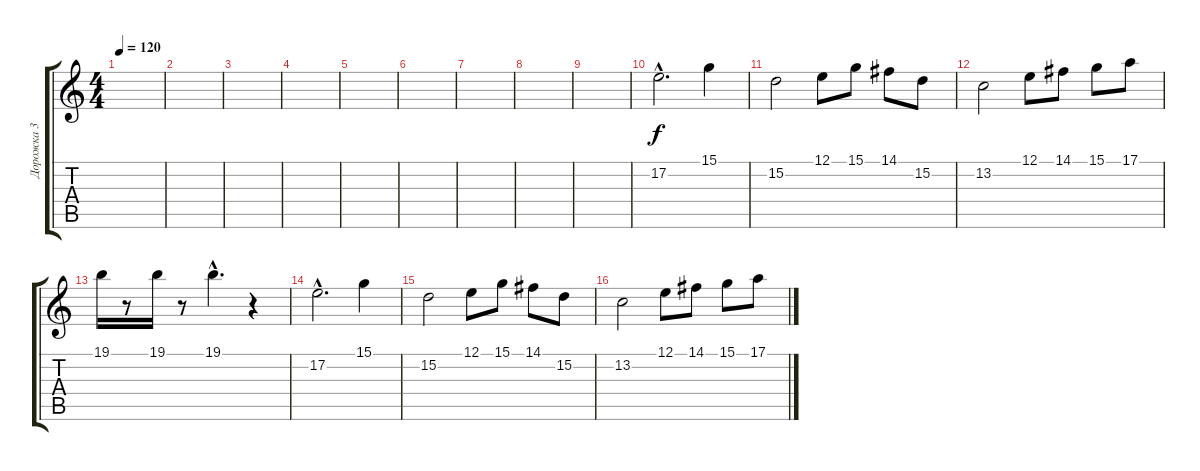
\track ("Дорожка 3" "Дорожка 3") {instrument flute}
\staff {score tabs}
\tuning (E4 B3 G3 D3 A2 E2) {hide}
\ts (4 4)
\tempo 120
\clef g2
\ks c
|
|
|
|
|
|
|
|
|
17.2{hac}.2{d balance 11} 15.1.4 |
15.2.2 12.1.8 15.1.8 14.1.8 15.2.8 |
13.2.2 12.1.8 14.1.8 15.1.8 17.1.8 |
19.1.16 r.8 19.1.16 r.8 19.1{hac}.4{d} r.4 |
17.2{hac}.2{d} 15.1.4 |
15.2.2 12.1.8 15.1.8 14.1.8 15.2.8 |
13.2.2 12.1.8 14.1.8 15.1.8 17.1.8
